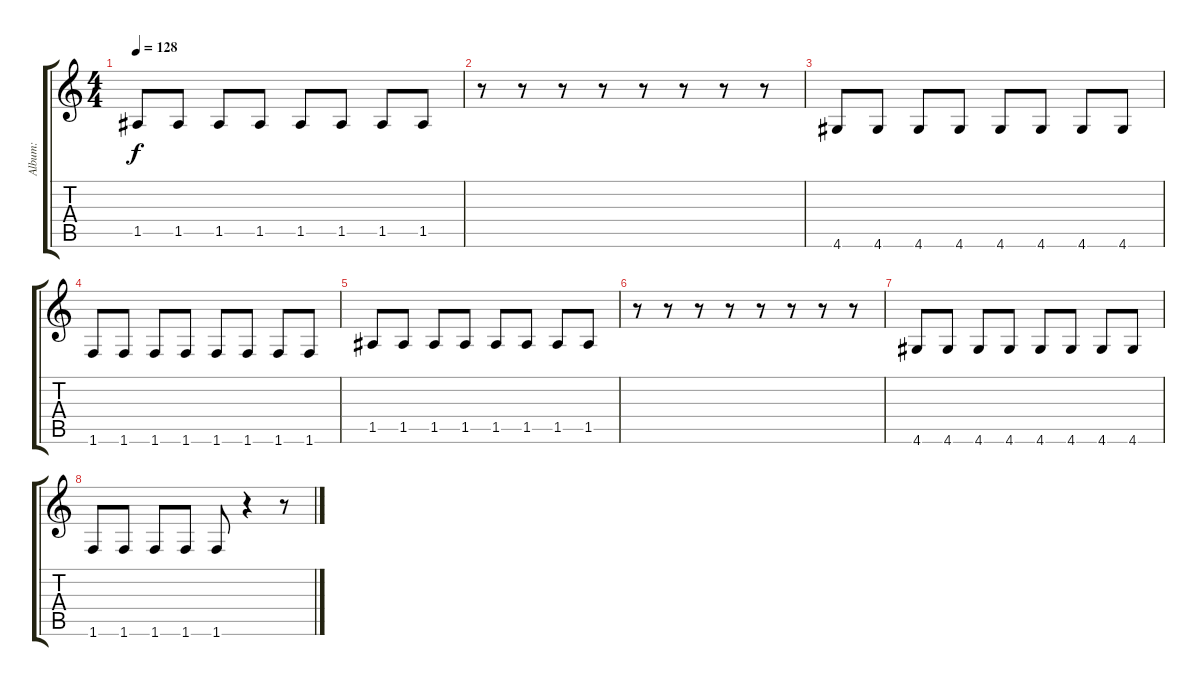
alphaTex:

\track ("Album:" "Album:") {instrument synthbass1}
\staff {score tabs}
\tuning (E4 B3 G3 D3 A2 E2) {hide}
\ts (4 4)
\tempo 128
\clef g2
\ks c
1.5.8{dy f} 1.5.8 1.5.8 1.5.8 1.5.8 1.5.8 1.5.8 1.5.8 |
r.8 r.8 r.8 r.8 r.8 r.8 r.8 r.8 |
4.6.8 4.6.8 4.6.8 4.6.8 4.6.8 4.6.8 4.6.8 4.6.8 |
1.6.8 1.6.8 1.6.8 1.6.8 1.6.8 1.6.8 1.6.8 1.6.8 |
1.5.8 1.5.8 1.5.8 1.5.8 1.5.8 1.5.8 1.5.8 1.5.8 |
r.8 r.8 r.8 r.8 r.8 r.8 r.8 r.8 |
4.6.8 4.6.8 4.6.8 4.6.8 4.6.8 4.6.8 4.6.8 4.6.8 |
1.6.8 1.6.8 1.6.8 1.6.8 1.6.8 r.4 r.8
